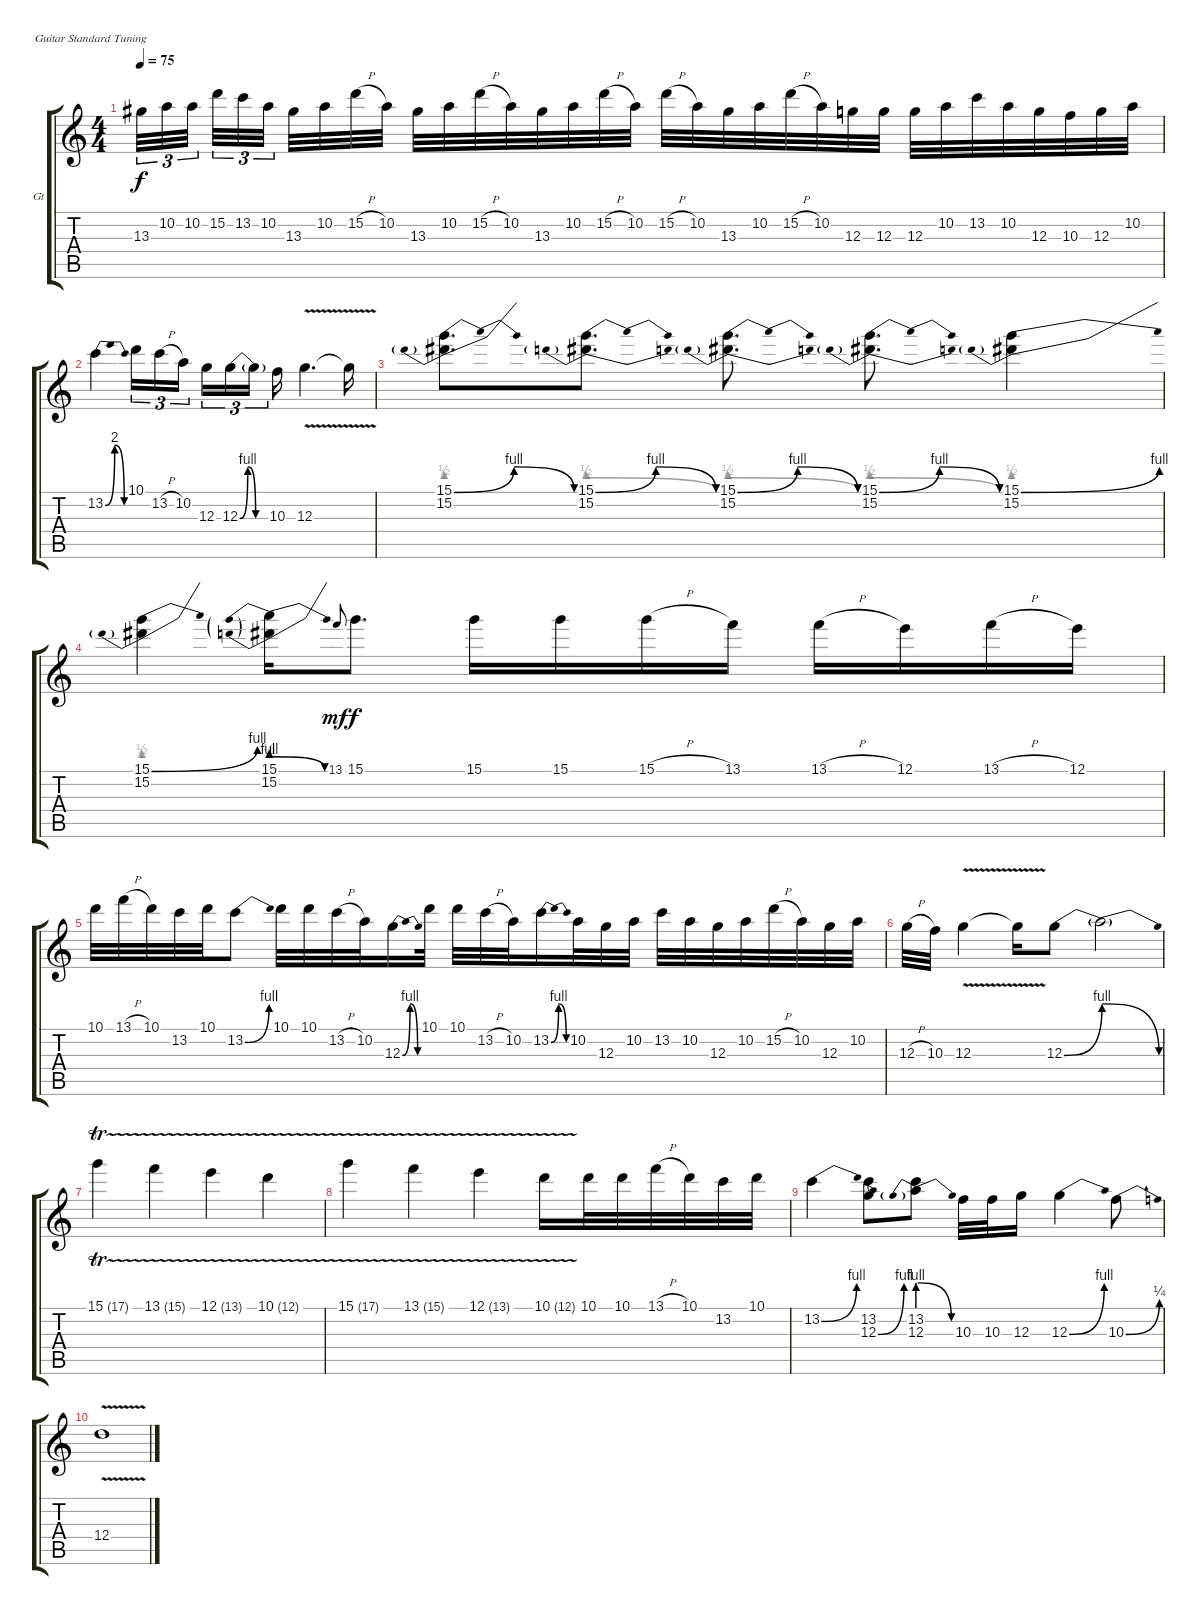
\defaultSystemsLayout 4
\bracketExtendMode groupsimilarinstruments
\firstSystemTrackNameOrientation horizontal
\otherSystemsTrackNameOrientation horizontal
\track ("Guitar" "Gt") {instrument acousticguitarsteel}
\staff {score tabs}
\tuning (E4 B3 G3 D3 A2 E2)
\ts (4 4)
\tempo 75
\clef g2
\ks c
13.3.32{tu (3 2) dy f} 10.2.32{tu (3 2)} 10.2.32{tu (3 2)} 15.2.32{tu (3 2)} 13.2.32{tu (3 2)} 10.2.32{tu (3 2)} 13.3.32 10.2.32 15.2{h}.32 10.2.32 13.3.32 10.2.32 15.2{h}.32 10.2.32 13.3.32 10.2.32 15.2{h}.32 10.2.32 15.2{h}.32 10.2.32 13.3.32 10.2.32 15.2{h}.32 10.2.32 12.3.32 12.3.32 12.3.32 10.2.32 13.2.32 10.2.32 12.3.32 10.3.32 12.3.32 10.2.32 |
13.2{be (bendrelease 0 0 30 8 30 8 60 0)}.4 10.1.16{tu (3 2)} 13.2{h}.16{tu (3 2)} 10.2.16{tu (3 2)} 12.3.16{tu (3 2)} 12.3{be (bendrelease 0 0 30 4 30 4 60 0)}.16{tu (3 2)} 12.3{be (hold 0 0 60 0) t}.16{tu (3 2)} 10.3.16 12.3{v}.4{d} 12.3{v t}.16 |
(15.1{be (bendrelease 0 0 30 4 30 4 60 0)} 15.2{be (prebend 0 2 60 2)}).8{d} (15.1{be (bendrelease 0 0 30 4 30 4 60 0)} 15.2{be (prebendrelease 0 2 60 0)}).8{d} (15.1{be (bendrelease 0 0 30 4 30 4 60 0)} 15.2{be (prebendrelease 0 2 60 0)}).8{d} (15.1{be (bendrelease 0 0 30 4 30 4 60 0)} 15.2{be (prebendrelease 0 2 60 0)}).8{d} (15.1{be (bend 0 0 60 4)} 15.2{be (prebend 0 2 60 2)}).4 |
(15.1{be (bend 0 0 60 4)} 15.2{be (prebend 0 2 60 2)}).4 (15.1{be (prebendrelease 0 4 60 0)} 15.2{be (prebend 0 2 60 2)}).16 13.1.8{gr onbeat dy mf} 15.1.8{d dy f} 15.1.16 15.1.16 15.1{h}.16 13.1.16 13.1{h}.16 12.1.16 13.1{h}.16 12.1.16 |
10.1.32 13.1{h}.32 10.1.32 13.2.32 10.1.32 13.2{be (bend 0 0 60 4)}.8 10.1.32 10.1.32 13.2{h}.32 10.2.32 12.3{be (bendrelease 0 0 30 4 30 4 60 0)}.16 10.1.32 10.1.32 13.2{h}.32 10.2.32 13.2{be (bendrelease 0 0 30 4 30 4 60 0)}.16 10.2.32 12.3.32 10.2.32 13.2.32 10.2.32 12.3.32 10.2.32 15.2{h}.32 10.2.32 12.3.32 10.2.32 |
12.3{h}.32 10.3.32 12.3{v}.4 12.3{v t}.16 12.3{be (bend 0 0 60 4)}.8 12.3{be (release 0 4 60 0) t}.2 |
15.1{tr (17 16)}.4 13.1{tr (15 16)}.4 12.1{tr (13 16)}.4 10.1{tr (12 16)}.4 |
15.1{tr (17 16)}.4 13.1{tr (15 16)}.4 12.1{tr (13 16)}.4 10.1{tr (12 16)}.16 10.1.32 10.1.32 13.1{h}.32 10.1.32 13.2.32 10.1.32 |
13.2{be (bend 0 0 60 4)}.4 (13.2 12.3{be (bend 0 0 60 4)}).8 (13.2 12.3{be (prebendrelease 0 4 60 0)}).8 10.3.32 10.3.32 12.3.16 12.3{be (bend 0 0 60 4)}.4 10.3{be (bend 0 0 60 1)}.8 |
12.4{v}.1
